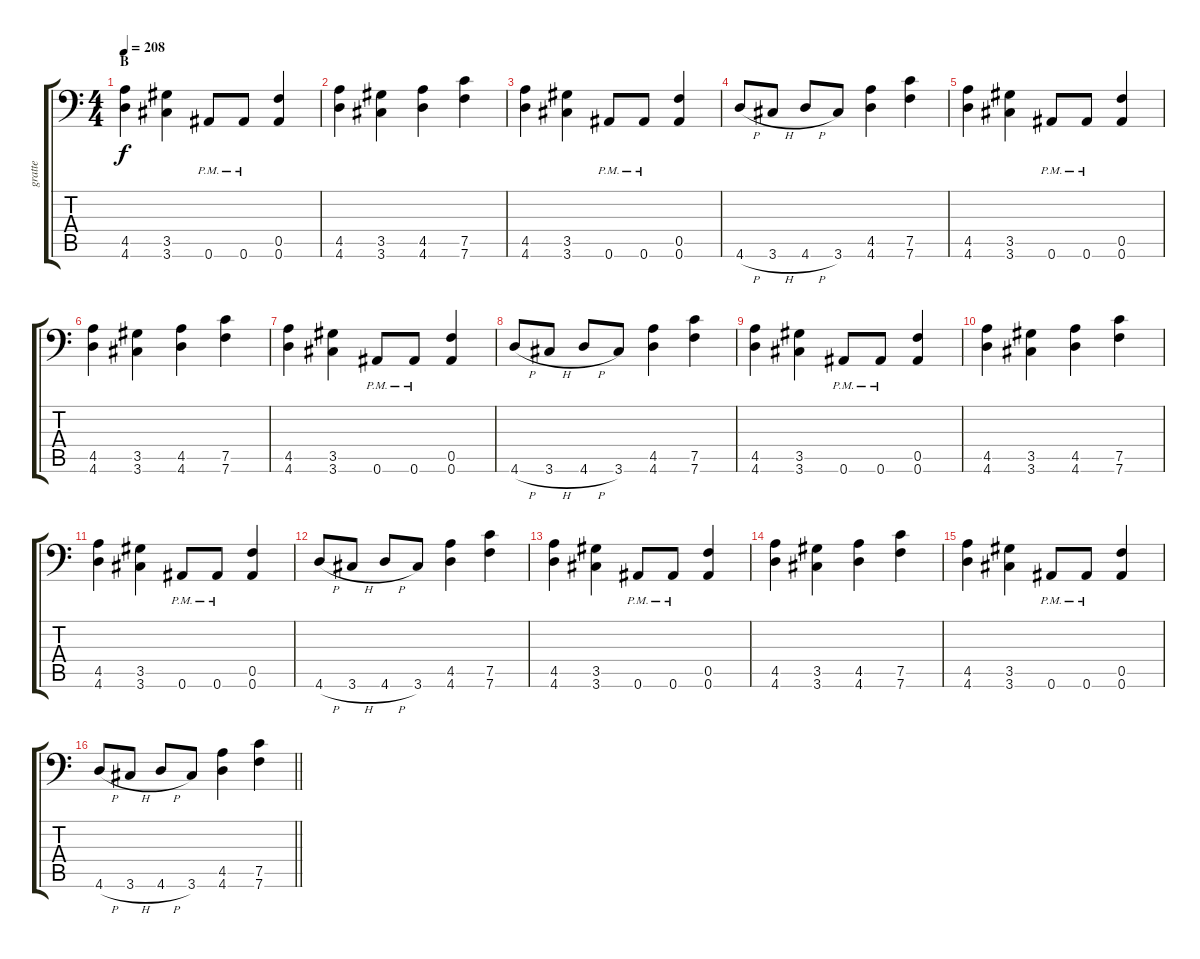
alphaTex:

\track ("gratte" "gratte") {instrument distortionguitar}
\staff {score tabs}
\tuning (C4 G3 Eb3 Bb2 F2 Bb1) {hide}
\ts (4 4)
\section ("" "B")
\tempo 208
\clef f4
\ks c
(4.5 4.6).4{dy f} (3.5 3.6).4 0.6{pm}.8 0.6{pm}.8 (0.5 0.6).4 |
(4.5 4.6).4 (3.5 3.6).4 (4.5 4.6).4 (7.5 7.6).4 |
(4.5 4.6).4 (3.5 3.6).4 0.6{pm}.8 0.6{pm}.8 (0.5 0.6).4 |
4.6{h}.8 3.6{h}.8 4.6{h}.8 3.6.8 (4.5 4.6).4 (7.5 7.6).4 |
(4.5 4.6).4 (3.5 3.6).4 0.6{pm}.8 0.6{pm}.8 (0.5 0.6).4 |
(4.5 4.6).4 (3.5 3.6).4 (4.5 4.6).4 (7.5 7.6).4 |
(4.5 4.6).4 (3.5 3.6).4 0.6{pm}.8 0.6{pm}.8 (0.5 0.6).4 |
4.6{h}.8 3.6{h}.8 4.6{h}.8 3.6.8 (4.5 4.6).4 (7.5 7.6).4 |
(4.5 4.6).4 (3.5 3.6).4 0.6{pm}.8 0.6{pm}.8 (0.5 0.6).4 |
(4.5 4.6).4 (3.5 3.6).4 (4.5 4.6).4 (7.5 7.6).4 |
(4.5 4.6).4 (3.5 3.6).4 0.6{pm}.8 0.6{pm}.8 (0.5 0.6).4 |
4.6{h}.8 3.6{h}.8 4.6{h}.8 3.6.8 (4.5 4.6).4 (7.5 7.6).4 |
(4.5 4.6).4 (3.5 3.6).4 0.6{pm}.8 0.6{pm}.8 (0.5 0.6).4 |
(4.5 4.6).4 (3.5 3.6).4 (4.5 4.6).4 (7.5 7.6).4 |
(4.5 4.6).4 (3.5 3.6).4 0.6{pm}.8 0.6{pm}.8 (0.5 0.6).4 |
\barLineRight lightlight
4.6{h}.8 3.6{h}.8 4.6{h}.8 3.6.8 (4.5 4.6).4 (7.5 7.6).4
